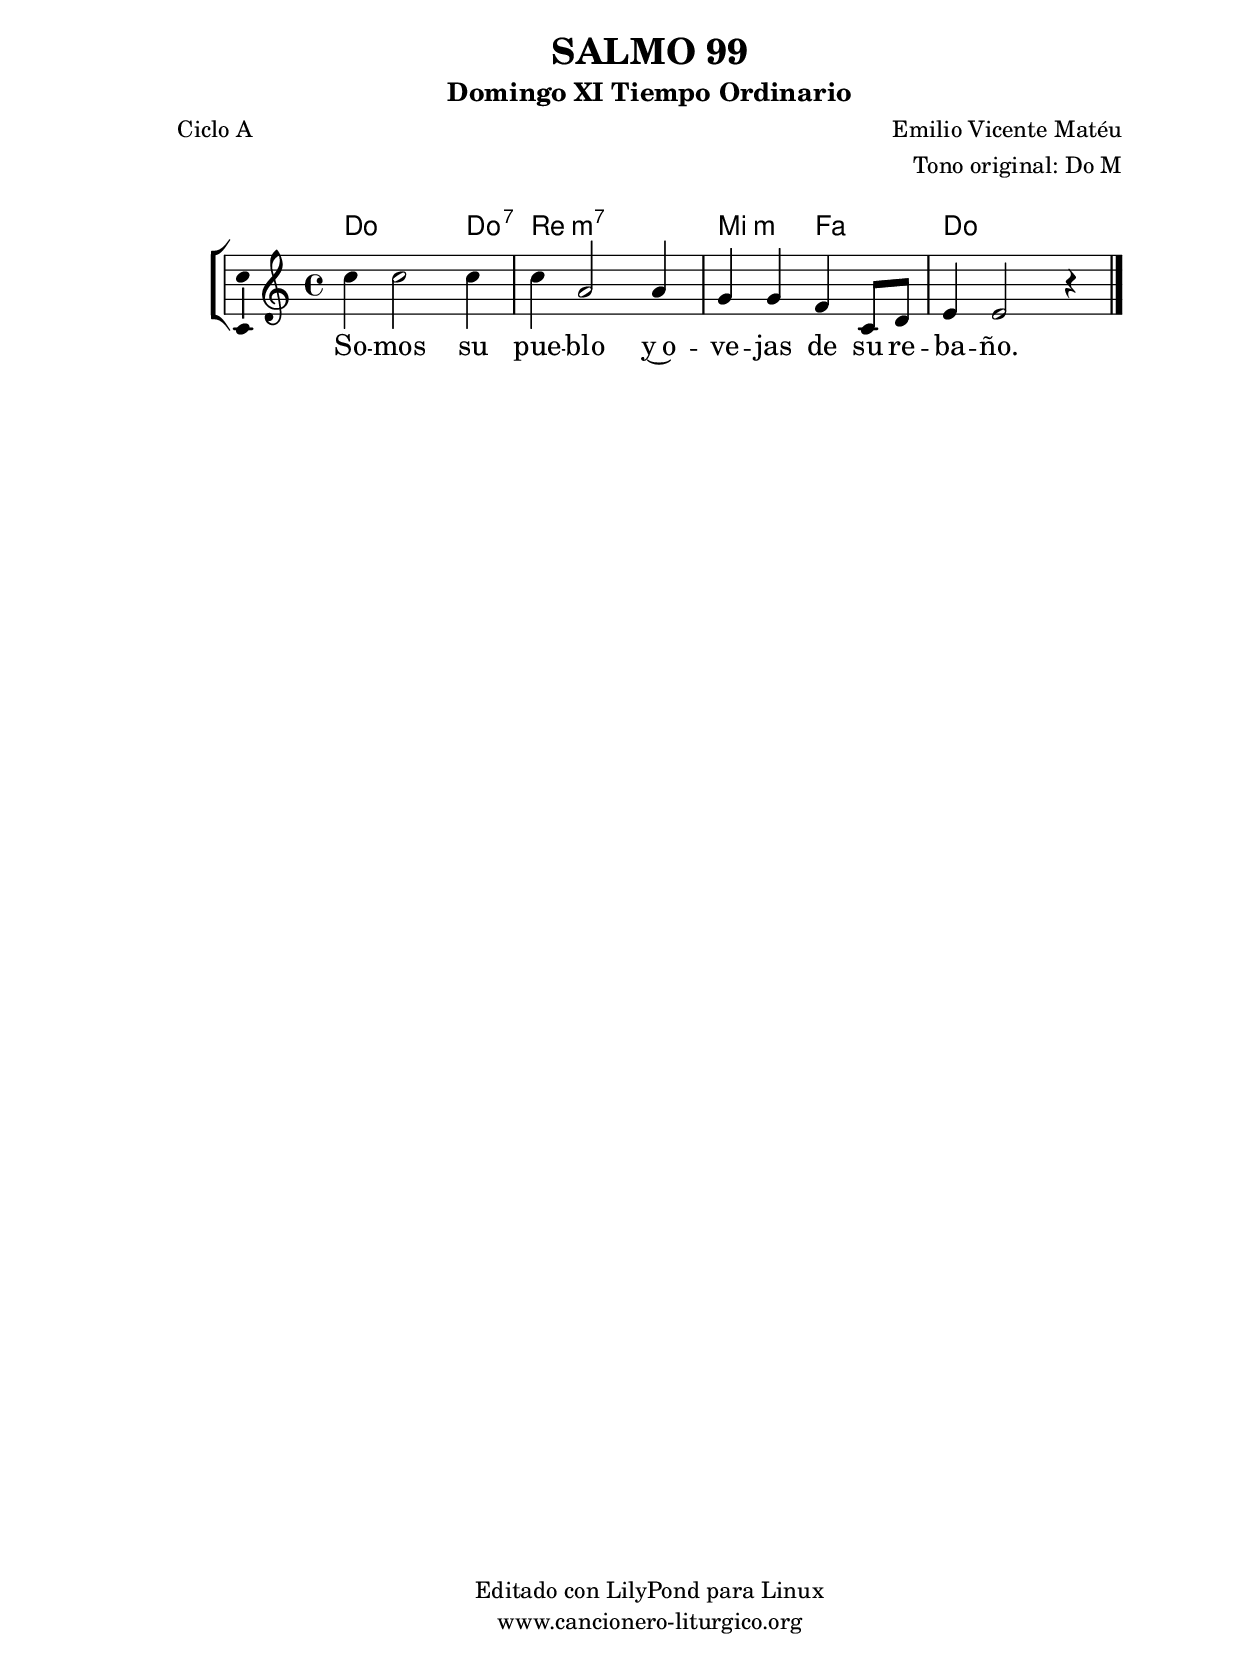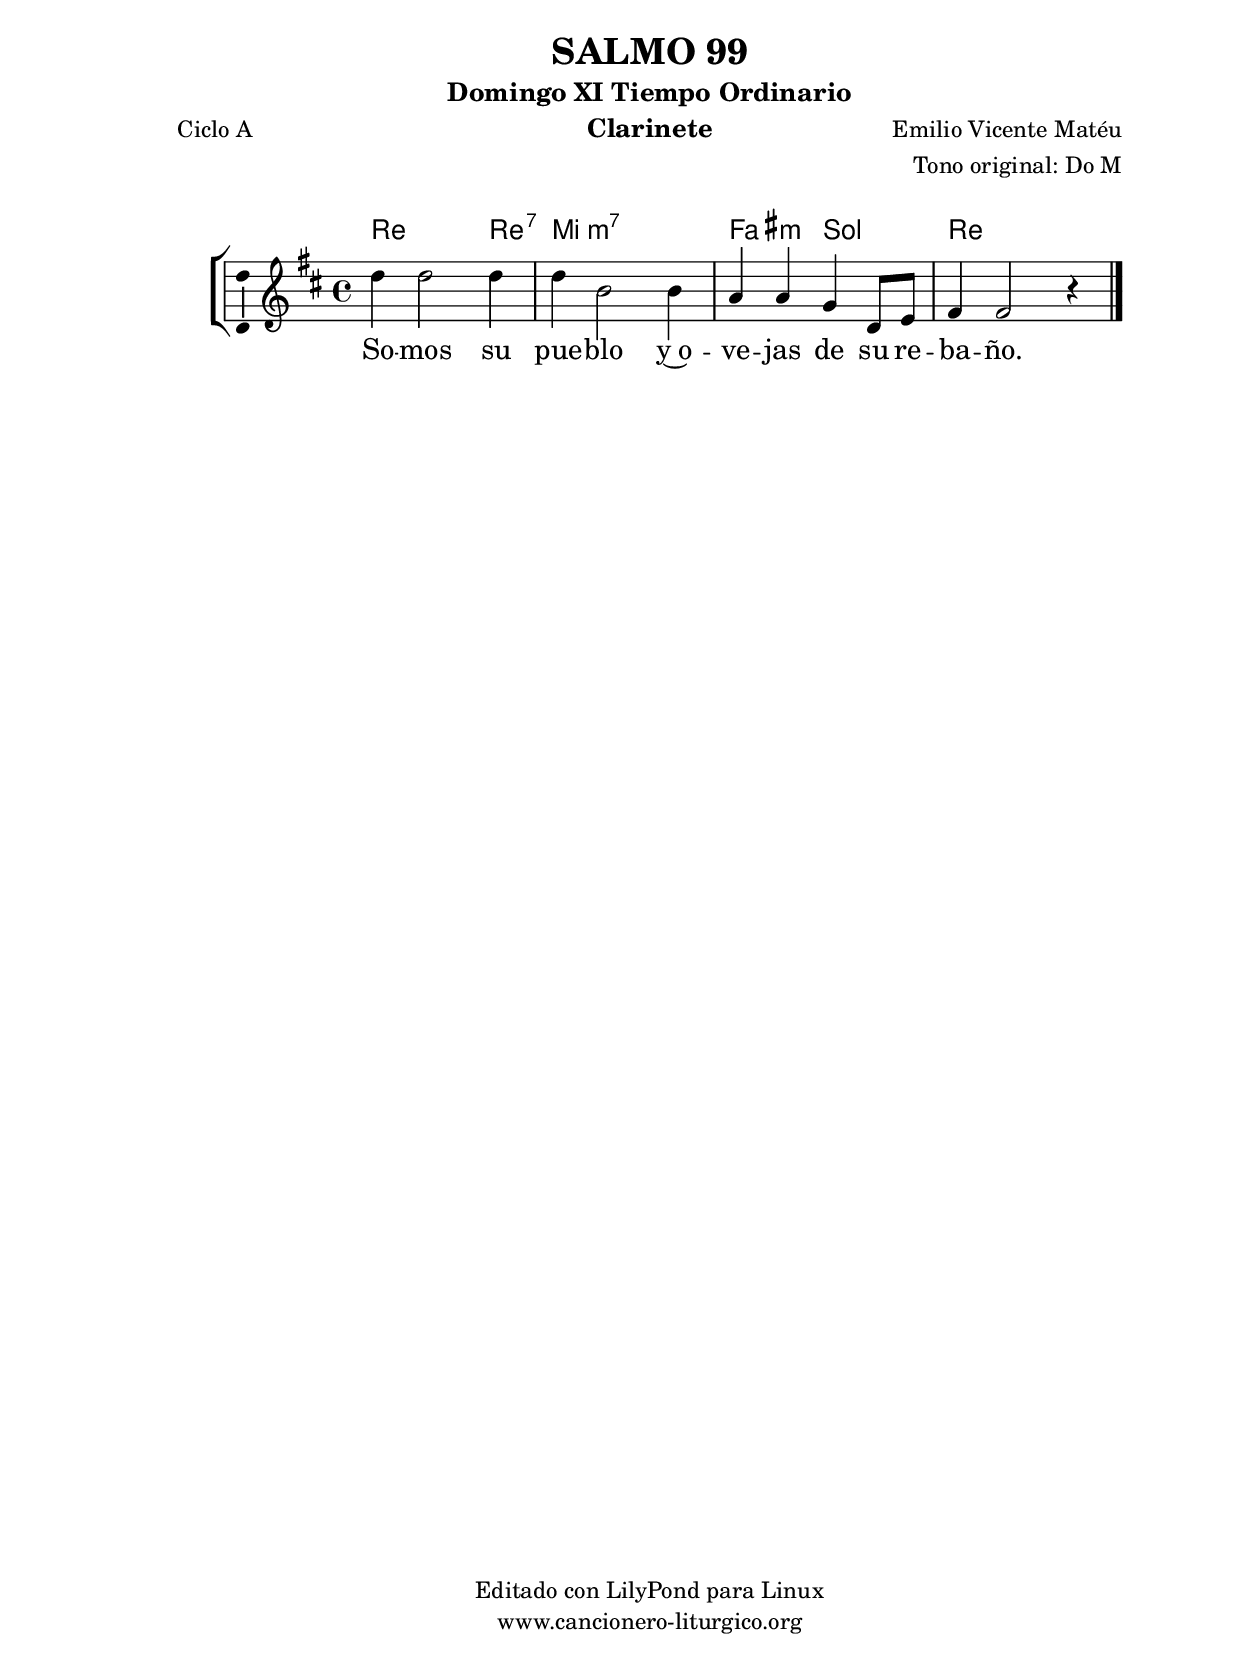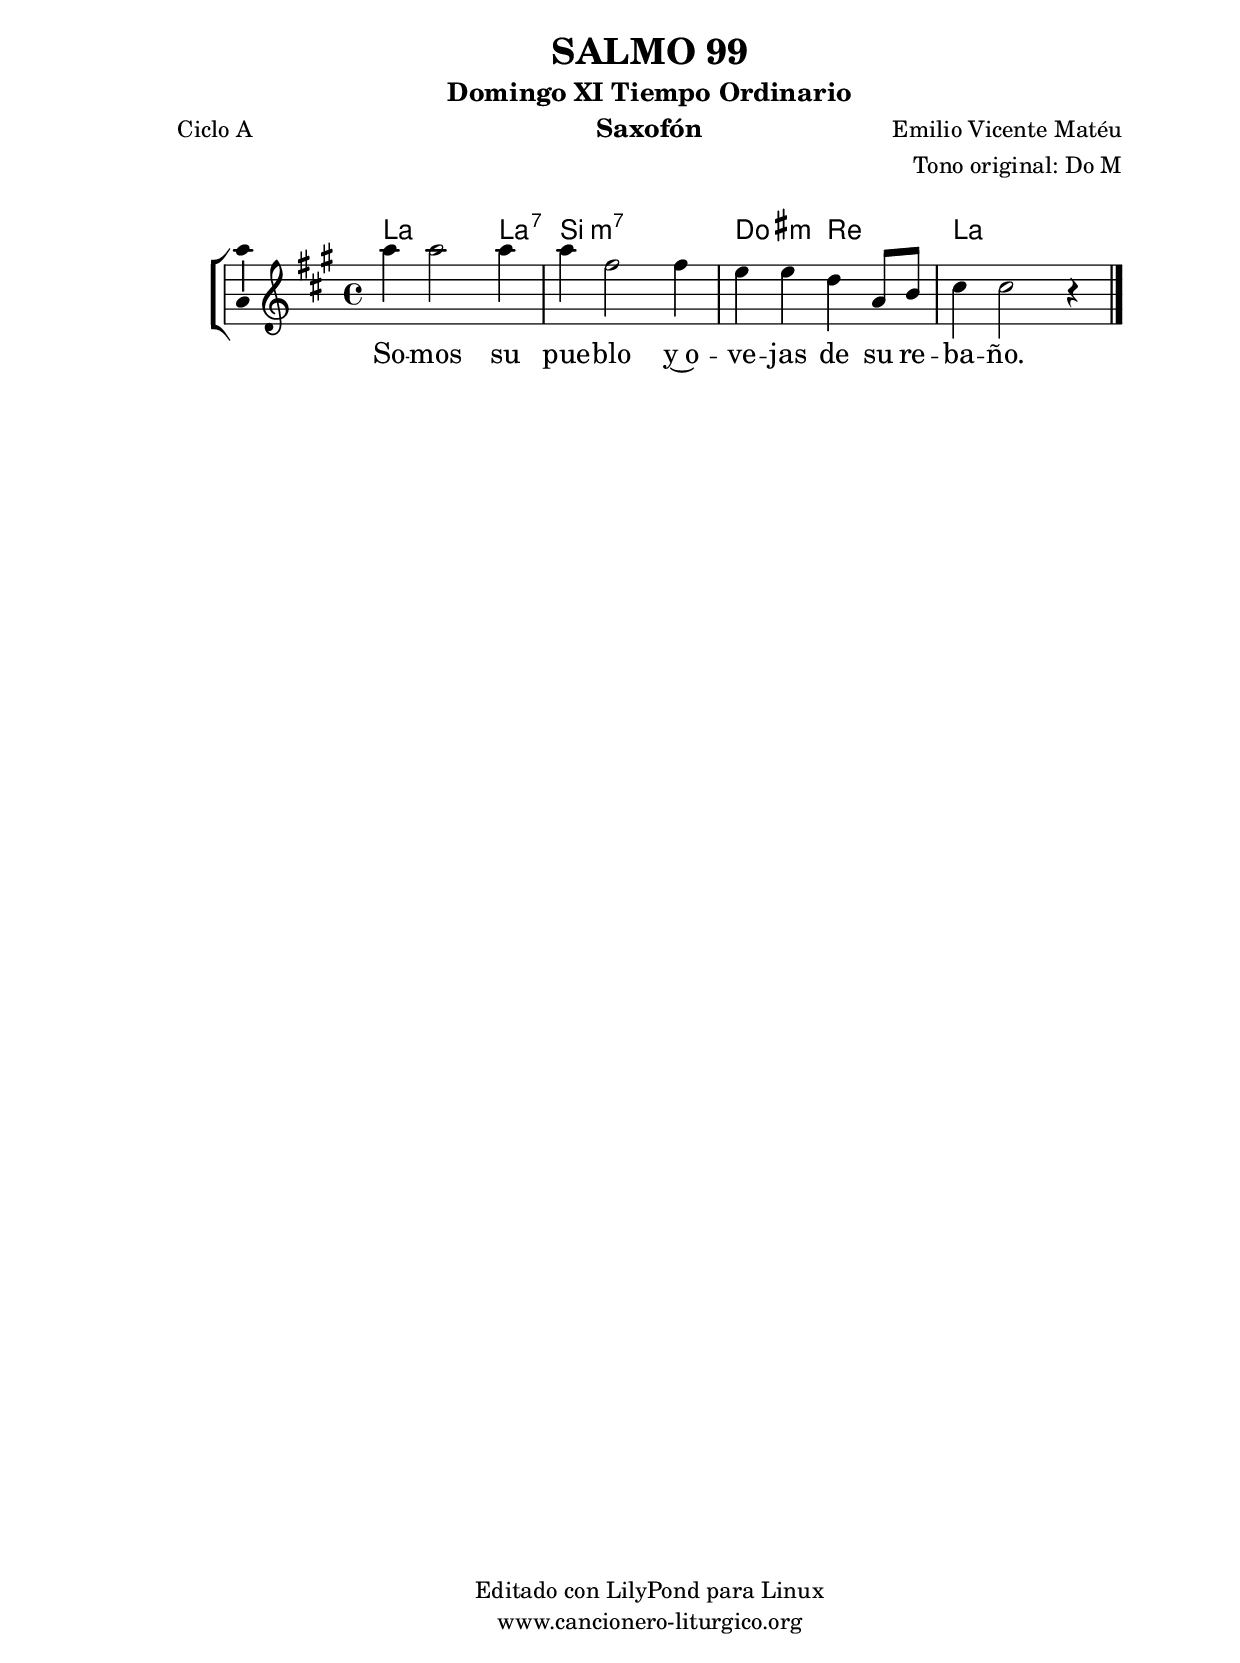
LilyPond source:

%
%para convertir .midi en .wav:
%timidity filename.midi -Ow -o finename.wav
%
%
%Para convertir de .wav a .mp3:
%lame -h -m j filename.wav
%
%
%para escuchar el midi:
%timidity nombrefichero.midi
%


%versión de lilypond para la que se ha escrito esta partitura:
\version "2.16.0"

	%Tamaño papel
	#(set-default-paper-size "a4")
	%Tamaño partitura
	#(set-global-staff-size 20)
	%No responde al pulsar sobre una nota
	#(ly:set-option 'point-and-click #f)

%parámetros del encabezamiento:
\header {
	title = "SALMO 99"
	subtitle = "Domingo XI Tiempo Ordinario"
	composer = "Emilio Vicente Matéu"
	poet = "Ciclo A"
	meter = ""
	arranger = "Tono original: Do M"
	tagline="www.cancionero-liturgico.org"
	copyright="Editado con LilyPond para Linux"
	}

%parámetros asociados al papel:
\paper  {
	oddHeaderMarkup = \markup {\fill-line { \on-the-fly #not-first-page \fromproperty #'header:title \on-the-fly #not-first-page \fromproperty #'header:composer }}
	evenHeaderMarkup = \markup {\fill-line { \fromproperty #'header:composer \fromproperty #'header:title }}
	#(set-paper-size "a4")
	print-page-number = ##f
	first-page-number = 1
	print-first-page-number = ##f
%	head-separation = 3.0 \cm
	top-margin = 2.0 \cm
	bottom-margin = 0.5\cm
%%%	bottom-margin = -1.0\cm
	left-margin = 3.0 \cm
	line-width = 16.0 \cm 
	indent = 8\mm
	interscoreline = 2.\mm
	between-system-space = 15\mm
%	para que las partituras no llenen la hoja:
	ragged-bottom = ##t
%	idem para la última hoja:
	ragged-last-bottom = ##f
%	para que las partituras llenen el ancho del papel:
	ragged-last = ##f
	after-title-space = 2.5 \cm
%page-count=1
%system-count=8

	%Flexible Vertical Spacing
%	markup-markup-spacing =
%	#'((basic-distance . 15) (minimum-distance . 15) (padding . 3))
	markup-system-spacing =
	#'((basic-distance . 15) (minimum-distance . 15) (padding . 3))
	system-system-spacing =
	#'((basic-distance . 15) (minimum-distance . 15) (padding . 3))
	score-system-spacing =
	#'((basic-distance . 15) (minimum-distance . 15) (padding . 5))
%	top-system-spacing = % header
%	#'((basic-distance . 8) (minimum-distance . 0) (padding . 3))
%	top-markup-spacing =
%	#'((basic-distance . 20) (minimum-distance . 20) (padding . 3))
	last-bottom-spacing = % footer
	#'((basic-distance . 5) (minimum-distance . 5) (padding . 3))
%	score-markup-spacing =
%	#'((basic-distance . 16) (minimum-distance . 13) (padding . 3))

	}


%parámetros que afectan a toda la partitura:
global =  {
	%clave de sol (G):
	\clef G
	%armadura:
%	\transpose f a
	\key c \major
	\tempo 4=100
	\set Score.tempoHideNote = ##t
	}


acordes = {
	\italianChords
	\chordmode {
%	\transpose f a
{

c2. c4:7 d1:m7 e2:m f c4 c2 s4

	}
	}
}

melodia = 
%	\transpose f a
{
	\relative c''{
	\time 4/4

c4 c2 c4
c4 a2 a4
g4 g f c8 d
e4 e2 r4

	\bar "|."
	}
	}


texto = \lyricmode {
So -- mos su pue -- blo
y~o -- ve -- jas de su re -- ba -- ño.
	}


acordesStaff = \context ChordNames = acordesStaff <<
	\set chordChanges = ##t
	\acordes
	>>


vozStaff = \context Voice = vozStaff
\with {\consists "Ambitus_engraver"}
<<
%	\set Staff.instrumentName = ""
%	\set Staff.shortInstrumentName = ""
%	\set Staff.midiInstrument = #"clarinet"
%	\set Staff.midiInstrument = #"cello"
%	\set Staff.midiInstrument = #"flute"
	\set Staff.midiInstrument = #"electric guitar (jazz)"
%	\set Staff.midiInstrument = #"english horn"
%	\set Staff.midiInstrument = #"violin"
%	\set Staff.midiInstrument = #"glockenspiel"
	\set Staff.midiMinimumVolume = #0.7
	\set Staff.midiMaximumVolume = #0.9
	\global
	\melodia
	>>


textoStaff = \context Lyrics = textoStaff <<
	\lyricsto vozStaff \texto
	>>

\book {
	\score {
		\context ChoirStaff {
			\override StaffGroup.SystemStartBracket #'collapse-height = #1
			\override Score.SystemStartBar #'collapse-height = #1
			<<
			\acordesStaff
			\vozStaff
			\textoStaff
			>>
			}
		\layout {
	    		\context {
				\Lyrics
				\override LyricText #'font-size = #2
				}
	   		 \context {
				\Score
				%fontSize = #3
				\override StaffSymbol #'staff-space = #(magstep +3)
				%\override Beam #'thickness = #0.55
				%\override SpacingSpanner #'spacing-increment = #1.0
				%\override Slur #'height-limit = #1.5
				}
			}
		}
	\score {
		\unfoldRepeats
		\context ChoirStaff {
			<<
			\acordesStaff
			\vozStaff
			>>
			}
		\midi {
	  		\context {
	  			\Score
				tempoWholesPerMinute = #(ly:make-moment 70 4)
				}
			}
		}
	}

%Partitura para clarinete
#(define output-suffix "C")
\book {
	\header{
		instrument = "Clarinete"
		}
	\score {
		\context ChoirStaff {
			\override StaffGroup.SystemStartBracket #'collapse-height = #1
			\override Score.SystemStartBar #'collapse-height = #1
\transpose c d
			<<
			\acordesStaff
			\vozStaff
			\textoStaff
			>>
			}
		\layout {
	    		\context {
				\Lyrics
				\override LyricText #'font-size = #2
				}
	   		 \context {
				\Score
				%fontSize = #3
				\override StaffSymbol #'staff-space = #(magstep +3)
				%\override Beam #'thickness = #0.55
				%\override SpacingSpanner #'spacing-increment = #1.0
				%\override Slur #'height-limit = #1.5
				}
			}
		}
	}

%Partitura para saxofón
#(define output-suffix "S")
\book {
	\header{
		instrument = "Saxofón"
		}
	\score {
		\context ChoirStaff {
			\override StaffGroup.SystemStartBracket #'collapse-height = #1
			\override Score.SystemStartBar #'collapse-height = #1
\transpose c a
			<<
			\acordesStaff
			\vozStaff
			\textoStaff
			>>
			}
		\layout {
	    		\context {
				\Lyrics
				\override LyricText #'font-size = #2
				}
	   		 \context {
				\Score
				%fontSize = #3
				\override StaffSymbol #'staff-space = #(magstep +3)
				%\override Beam #'thickness = #0.55
				%\override SpacingSpanner #'spacing-increment = #1.0
				%\override Slur #'height-limit = #1.5
				}
			}
		}
	}

